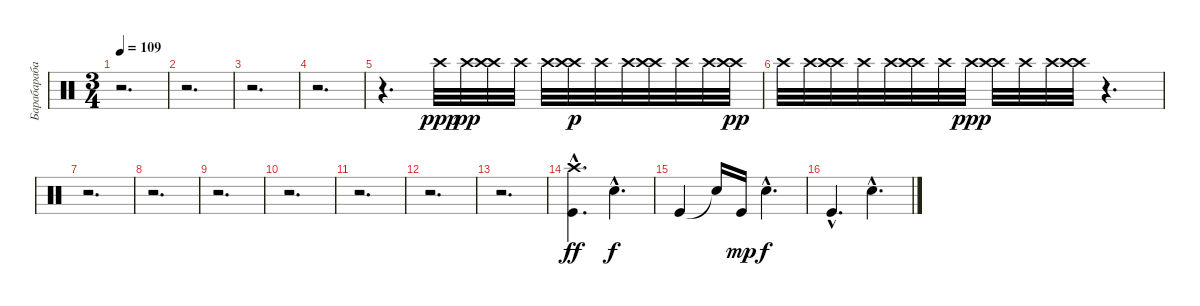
\track ("Барабарабаны" "Барабараба") {instrument percussion}
\staff {score}
\articulation defaults
\ts (3 4)
\tempo 109
\clef neutral
\ks c
r.2{d dy ppp} |
r.2{d} |
r.2{d} |
r.2{d} |
r.4{d} "Crash high (hit)".32 "Crash high (hit)".32{dy pp} ("Crash high (hit)" "Crash high (hit)").32 "Crash high (hit)".32 "Crash high (hit)".32 ("Crash high (hit)" "Crash high (hit)").32{dy p} "Crash high (hit)".32 "Crash high (hit)".32 ("Crash high (hit)" "Crash high (hit)").32 "Crash high (hit)".32 "Crash high (hit)".32 ("Crash high (hit)" "Crash high (hit)").32{dy pp} |
"Crash high (hit)".32 "Crash high (hit)".32 ("Crash high (hit)" "Crash high (hit)").32 "Crash high (hit)".32 "Crash high (hit)".32 ("Crash high (hit)" "Crash high (hit)").32 "Crash high (hit)".32 "Crash high (hit)".32{dy ppp} ("Crash high (hit)" "Crash high (hit)").32 "Crash high (hit)".32 "Crash high (hit)".32 ("Crash high (hit)" "Crash high (hit)").32 r.4{d} |
r.2{d} |
r.2{d} |
r.2{d} |
r.2{d} |
r.2{d} |
r.2{d} |
r.2{d} |
("Crash high (hit)"{hac} "Kick (hit)"{hac}).4{d dy ff} "Electric Snare (hit)"{hac}.4{d dy f} |
"Kick (hit)".4 "Snare (hit)"{t}.16 "Kick (hit)".16{dy mp} "Electric Snare (hit)"{hac}.4{d dy f} |
"Kick (hit)"{hac}.4{d} "Electric Snare (hit)"{hac}.4{d}
